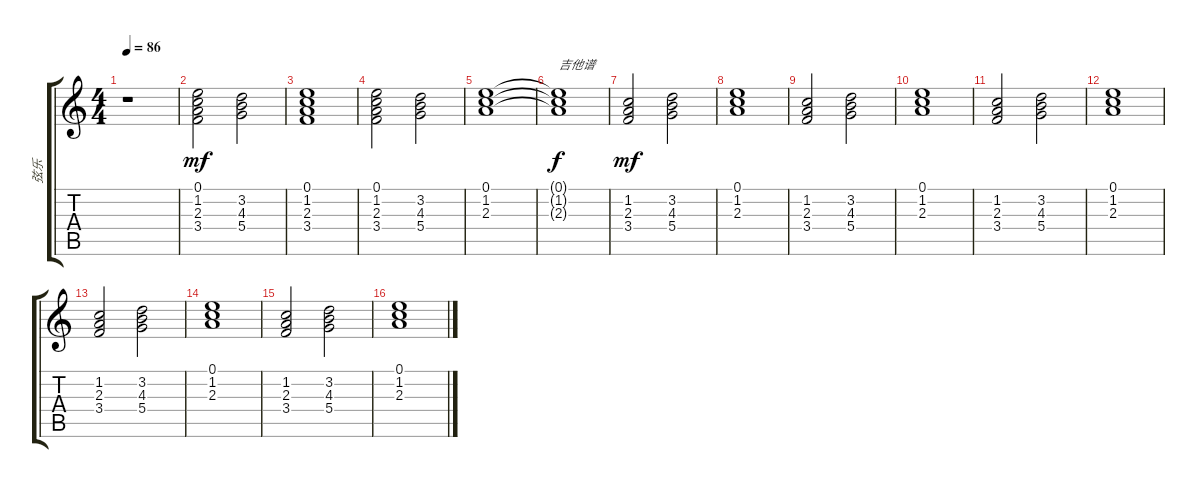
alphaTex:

\track ("弦乐" "弦乐") {instrument overdrivenguitar}
\staff {score tabs}
\tuning (E4 B3 G3 D3 A2 E2) {hide}
\ts (4 4)
\tempo 86
\clef g2
\ks c
r.1{dy mf instrument overdrivenguitar} |
(0.1 1.2 2.3 3.4).2{volume 13} (3.2 4.3 5.4).2 |
(0.1 1.2 2.3 3.4).1 |
(0.1 1.2 2.3 3.4).2 (3.2 4.3 5.4).2 |
(0.1 1.2 2.3).1 |
(0.1{t} 1.2{t} 2.3{t}).1{txt "吉他谱" dy f} |
(1.2 2.3 3.4).2{dy mf volume 7} (3.2 4.3 5.4).2 |
(0.1 1.2 2.3).1 |
(1.2 2.3 3.4).2 (3.2 4.3 5.4).2 |
(0.1 1.2 2.3).1 |
(1.2 2.3 3.4).2 (3.2 4.3 5.4).2 |
(0.1 1.2 2.3).1 |
(1.2 2.3 3.4).2 (3.2 4.3 5.4).2 |
(0.1 1.2 2.3).1 |
(1.2 2.3 3.4).2 (3.2 4.3 5.4).2 |
(0.1 1.2 2.3).1
